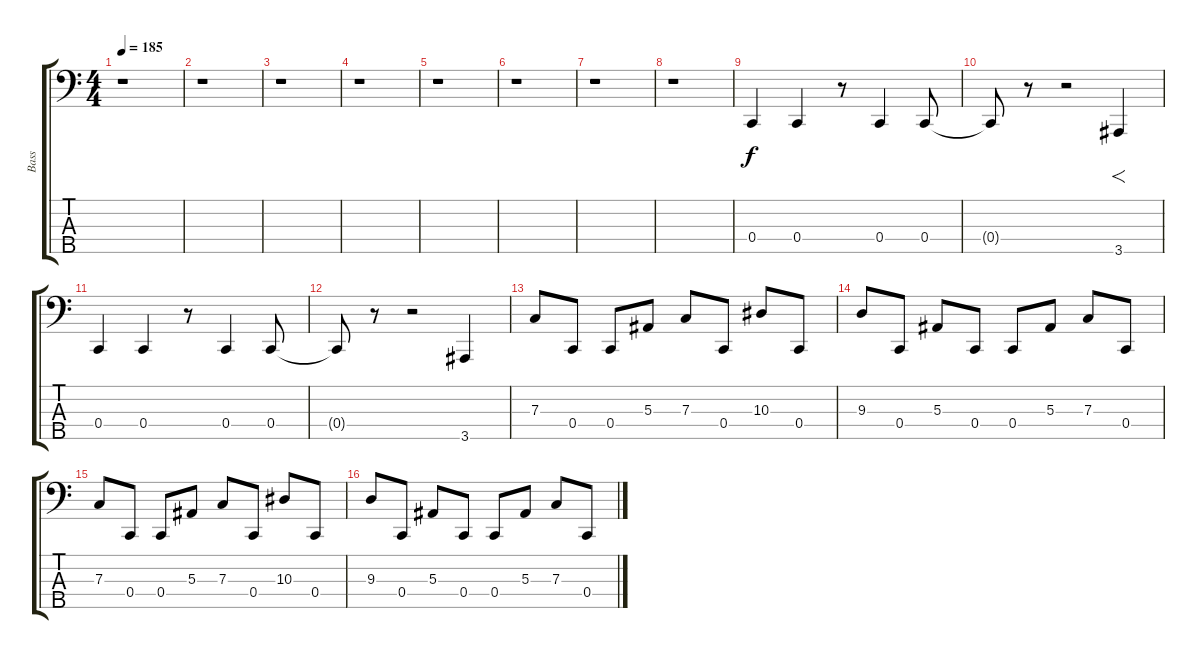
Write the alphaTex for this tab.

\track ("Bass" "Bass") {instrument electricbassfinger}
\staff {score tabs}
\tuning (Eb2 Bb1 F1 C1 G0) {hide}
\ts (4 4)
\tempo 185
\clef f4
\ks c
r.1{dy f instrument electricbassfinger} |
r.1 |
r.1 |
r.1 |
r.1 |
r.1 |
r.1 |
r.1 |
0.4.4 0.4.4 r.8 0.4.4 0.4.8 |
0.4{t}.8 r.8 r.2 3.5.4{f} |
0.4.4 0.4.4 r.8 0.4.4 0.4.8 |
0.4{t}.8 r.8 r.2 3.5.4 |
7.3.8 0.4.8 0.4.8 5.3.8 7.3.8 0.4.8 10.3.8 0.4.8 |
9.3.8 0.4.8 5.3.8 0.4.8 0.4.8 5.3.8 7.3.8 0.4.8 |
7.3.8 0.4.8 0.4.8 5.3.8 7.3.8 0.4.8 10.3.8 0.4.8 |
9.3.8 0.4.8 5.3.8 0.4.8 0.4.8 5.3.8 7.3.8 0.4.8
